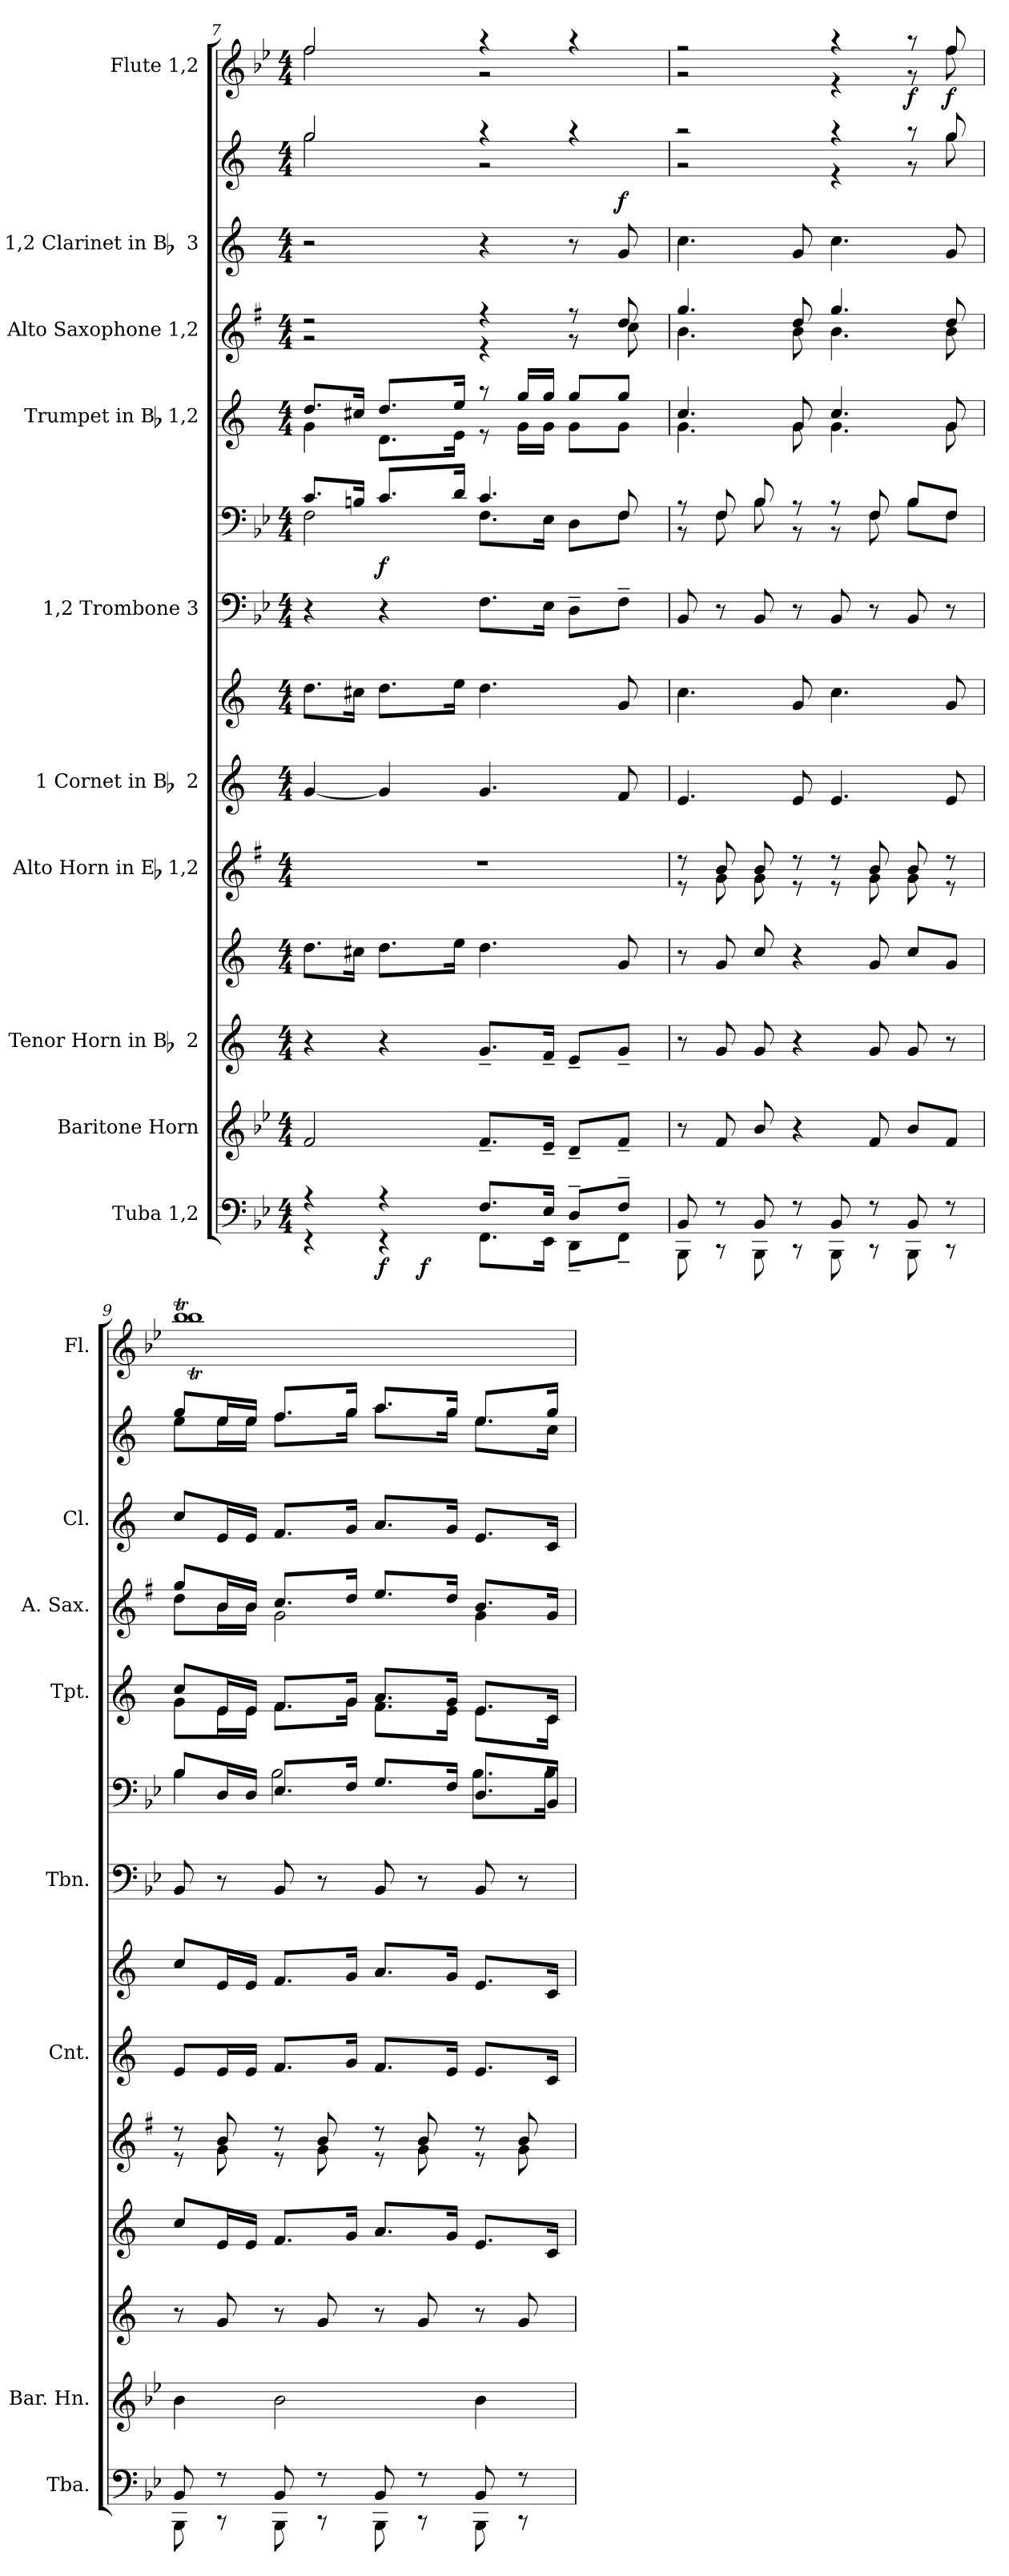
**kern	**dynam	**kern	**kern	**kern	**kern	**kern	**kern	**kern	**kern	**dynam	**kern	**kern	**dynam	**kern	**kern	**dynam	**kern	**dynam
*part10	*part10	*part9	*part8	*part8	*part7	*part6	*part6	*part5	*part5	*part5	*part4	*part3	*part3	*part2	*part2	*part2	*part1	*part1
*staff14	*staff14	*staff13	*staff12	*staff11	*staff10	*staff9	*staff8	*staff7	*staff6	*staff6/7	*staff5	*staff4	*staff4	*staff3	*staff2	*staff2/3	*staff1	*staff1
*I"Tuba 1,2	*	*I"Baritone Horn	*I"1  Tenor Horn in Bb  2	*	*I"Alto Horn in Eb 1,2	*I"1  Cornet in Bb  2	*	*I"1,2  Trombone  3	*	*	*I"Trumpet in Bb 1,2	*I"Alto Saxophone 1,2	*	*I"1,2  Clarinet in Bb  3	*	*	*I"Flute 1,2	*
*I'Tba.	*	*I'Bar. Hn.	*	*	*	*I'Cnt.	*	*I'Tbn.	*	*	*I'Tpt.	*I'A. Sax.	*	*I'Cl.	*	*	*I'Fl.	*
!!LO:PB:g=z
*clefF4	*	*clefG2	*clefG2	*clefG2	*clefG2	*clefG2	*clefG2	*clefF4	*clefF4	*	*clefG2	*clefG2	*	*clefG2	*clefG2	*	*clefG2	*
*	*	*ITrd8c14	*ITrd1c2	*ITrd1c2	*ITrd5c9	*ITrd1c2	*ITrd1c2	*	*	*	*ITrd1c2	*ITrd5c9	*	*ITrd1c2	*ITrd1c2	*	*	*
*k[b-e-]	*	*k[b-e-]	*k[b-e-]	*k[b-e-]	*k[b-e-]	*k[b-e-]	*k[b-e-]	*k[b-e-]	*k[b-e-]	*	*k[b-e-]	*k[b-e-]	*	*k[b-e-]	*k[b-e-]	*	*k[b-e-]	*
*B-:	*	*B-:	*B-:	*B-:	*B-:	*B-:	*B-:	*B-:	*B-:	*	*B-:	*B-:	*	*B-:	*B-:	*	*B-:	*
*M4/4	*	*M4/4	*M4/4	*M4/4	*M4/4	*M4/4	*M4/4	*M4/4	*M4/4	*	*M4/4	*M4/4	*	*M4/4	*M4/4	*	*M4/4	*
=7	=7	=7	=7	=7	=7	=7	=7	=7	=7	=7	=7	=7	=7	=7	=7	=7	=7	=7
*^	*	*	*	*	*	*	*	*	*^	*	*^	*^	*	*	*^	*	*^	*
*	*^	*	*	*	*	*	*	*	*	*	*	*	*	*	*	*	*	*	*	*	*	*	*	*
4r	4r	4ryy	.	2Fi/	4r	8.cci\L	1r	[4fi/	8.cci\L	4r	8.ci/L	2Fi\	.	8.cci/L	4fi\	2r	2r	.	2r	2ffi/	2ffi\	.	2ffi/	2ffi\	.
.	.	.	.	.	.	16bni\Jk	.	.	16bni\Jk	.	16Bni/Jk	.	.	16bni/Jk	.	.	.	.	.	.	.	.	.	.	.
4r	4r	16ryy	f	.	4r	8.cci\L	.	4fi/]	8.cci\L	4r	8.ci/L	.	f	8.cci/L	8.ci\L	.	.	.	.	.	.	.	.	.	.
.	.	64...ryy	.	.	.	.	.	.	.	.	.	.	.	.	.	.	.	.	.	.	.	.	.	.	.
.	.	2ryy	f	.	.	.	.	.	.	.	.	.	.	.	.	.	.	.	.	.	.	.	.	.	.
.	.	.	.	.	.	16ddi\Jk	.	.	16ddi\Jk	.	16di/Jk	.	.	16ddi/Jk	16di\Jk	.	.	.	.	.	.	.	.	.	.
8.Fi/L	8.FFi\L	.	.	8.F~i/L	8.f~i/L	4.cci\	.	4.fi/	4.cci\	8.Fi\L	4.ci/	8.Fi\L	.	8r	8r	4r	4r	.	4r	4r	2r	.	4r	2r	.
.	.	.	.	.	.	.	.	.	.	.	.	.	.	16ffi/LL	16fi\LL	.	.	.	.	.	.	.	.	.	.
16E-i/Jk	16EE-i\Jk	.	.	16E-~i/Jk	16e-~i/Jk	.	.	.	.	16E-i\Jk	.	16E-i\Jk	.	16ffi/JJ	16fi\JJ	.	.	.	.	.	.	.	.	.	.
8D~i/L	8DD~i\L	.	.	8D~i/L	8d~i/L	.	.	.	.	8D~i\L	.	8Di\L	.	8ffi/L	8fi\L	8r	8r	.	8r	4r	.	.	4r	.	.
.	.	8ryy	.	.	.	.	.	.	.	.	.	.	.	.	.	.	.	.	.	.	.	.	.	.	.
8F~i/J	8FF~i\J	.	.	8F~i/J	8f~i/J	8fi/	.	8e-i/	8fi/	8F~i\J	8Fi/	8Fi\J	.	8ffi/J	8fi\J	8fi/	8e-i\	mf mf mf	8fi/	.	.	f	.	.	.
.	.	32ryy	.	.	.	.	.	.	.	.	.	.	.	.	.	.	.	.	.	.	.	.	.	.	.
.	.	512ryy	.	.	.	.	.	.	.	.	.	.	.	.	.	.	.	.	.	.	.	.	.	.	.
*	*v	*v	*	*	*	*	*	*	*	*	*	*	*	*	*	*	*	*	*	*	*	*	*	*	*
=8	=8	=8	=8	=8	=8	=8	=8	=8	=8	=8	=8	=8	=8	=8	=8	=8	=8	=8	=8	=8	=8	=8	=8	=8
*	*	*	*	*	*	*^	*	*	*	*	*	*	*	*	*	*	*	*	*	*	*	*	*	*
8BB-i/	8BBB-i\	.	8r	8r	8r	8r	8r	4.di/	4.b-i\	8BB-i/	8r	8r	.	4.b-i/	4.fi\	4.b-i/	4.di\	.	4.b-i\	2r	2r	.	2r	2r	.
8r	8r	.	8Fi/	8fi/	8fi/	8di/	8B-i\	.	.	8r	8Fi/	8Fi\	.	.	.	.	.	.	.	.	.	.	.	.	.
8BB-i/	8BBB-i\	.	8B-i/	8fi/	8b-i/	8di/	8B-i\	.	.	8BB-i/	8B-i/	8B-i\	.	.	.	.	.	.	.	.	.	.	.	.	.
8r	8r	.	4r	4r	4r	8r	8r	8di/	8fi/	8r	8r	8r	.	8fi/	8fi\	8fi/	8di\	.	8fi/	.	.	.	.	.	.
8BB-i/	8BBB-i\	.	.	.	.	8r	8r	4.di/	4.b-i\	8BB-i/	8r	8r	.	4.b-i/	4.fi\	4.b-i/	4.di\	.	4.b-i\	4r	4r	.	4r	4r	.
8r	8r	.	8Fi/	8fi/	8fi/	8di/	8B-i\	.	.	8r	8Fi/	8Fi\	.	.	.	.	.	.	.	.	.	.	.	.	.
8BB-i/	8BBB-i\	.	8B-i/L	8fi/	8b-i/L	8di/	8B-i\	.	.	8BB-i/	8B-i/L	8B-i\L	.	.	.	.	.	.	.	8r	8r	.	8r	8r	f
8r	8r	.	8Fi/J	8r	8fi/J	8r	8r	8di/	8fi/	8r	8Fi/J	8Fi\J	.	8fi/	8fi\	8fi/	8di\	.	8fi/	8ffi/	8ffi\	.	8ffi/	8ffi\	f
=9	=9	=9	=9	=9	=9	=9	=9	=9	=9	=9	=9	=9	=9	=9	=9	=9	=9	=9	=9	=9	=9	=9	=9	=9	=9
8BB-i/	8BBB-i\	.	4B-i\	8r	8b-i/L	8r	8r	8di/L	8b-i/L	8BB-i/	8B-i/L	4B-i\	.	8b-i/L	8fi\L	8b-i/L	8fi\L	.	8b-i/L	8ffi/L	8ddi\L	.	1bb-Ti	1bb-Ti	.
8r	8r	.	.	8fi/	16di/L	8di/	8B-i\	16di/L	16di/L	8r	16Di/L	.	.	16di/L	16di\L	16di/L	16di\L	.	16di/L	16ddi/L	16ddi\L	.	.	.	.
.	.	.	.	.	16di/JJ	.	.	16di/JJ	16di/JJ	.	16Di/JJ	.	.	16di/JJ	16di\JJ	16di/JJ	16di\JJ	.	16di/JJ	16ddi/JJ	16ddi\JJ	.	.	.	.
8BB-i/	8BBB-i\	.	2B-i\	8r	8.e-i/L	8r	8r	8.e-i/L	8.e-i/L	8BB-i/	8.E-i/L	2B-i\	.	8.e-i/L	8.e-i\L	8.e-i/L	2B-i\	.	8.e-i/L	8.ee-i/L	8.ee-i\L	.	.	.	.
8r	8r	.	.	8fi/	.	8di/	8B-i\	.	.	8r	.	.	.	.	.	.	.	.	.	.	.	.	.	.	.
.	.	.	.	.	16fi/Jk	.	.	16fi/Jk	16fi/Jk	.	16Fi/Jk	.	.	16fi/Jk	16fi\Jk	16fi/Jk	.	.	16fi/Jk	16ffi/Jk	16ffi\Jk	.	.	.	.
8BB-i/	8BBB-i\	.	.	8r	8.gi/L	8r	8r	8.e-i/L	8.gi/L	8BB-i/	8.Gi/L	.	.	8.gi/L	8.e-i\L	8.gi/L	.	.	8.gi/L	8.ggi/L	8.ggi\L	.	.	.	.
8r	8r	.	.	8fi/	.	8di/	8B-i\	.	.	8r	.	.	.	.	.	.	.	.	.	.	.	.	.	.	.
.	.	.	.	.	16fi/Jk	.	.	16di/Jk	16fi/Jk	.	16Fi/Jk	.	.	16fi/Jk	16di\Jk	16fi/Jk	.	.	16fi/Jk	16ffi/Jk	16ffi\Jk	.	.	.	.
8BB-i/	8BBB-i\	.	4B-i\	8r	8.di/L	8r	8r	8.di/L	8.di/L	8BB-i/	8.Di/L	8.B-i\L	.	8.di/L	8.di\L	8.di/L	4B-i\	.	8.di/L	8.ddi/L	8.ddi\L	.	.	.	.
8r	8r	.	.	8fi/	.	8di/	8B-i\	.	.	8r	.	.	.	.	.	.	.	.	.	.	.	.	.	.	.
.	.	.	.	.	16B-i/Jk	.	.	16B-i/Jk	16B-i/Jk	.	16BB-i/Jk	16B-i\Jk	.	16B-i/Jk	16B-i\Jk	16B-i/Jk	.	.	16B-i/Jk	16ffi/Jk	16b-i\Jk	.	.	.	.
*	*	*	*	*	*	*	*	*	*	*	*v	*v	*	*	*	*v	*v	*	*	*v	*v	*	*v	*v	*
*v	*v	*	*	*	*	*v	*v	*	*	*	*	*	*v	*v	*	*	*	*	*	*	*
=	=	=	=	=	=	=	=	=	=	=	=	=	=	=	=	=	=	=
*-	*-	*-	*-	*-	*-	*-	*-	*-	*-	*-	*-	*-	*-	*-	*-	*-	*-	*-
